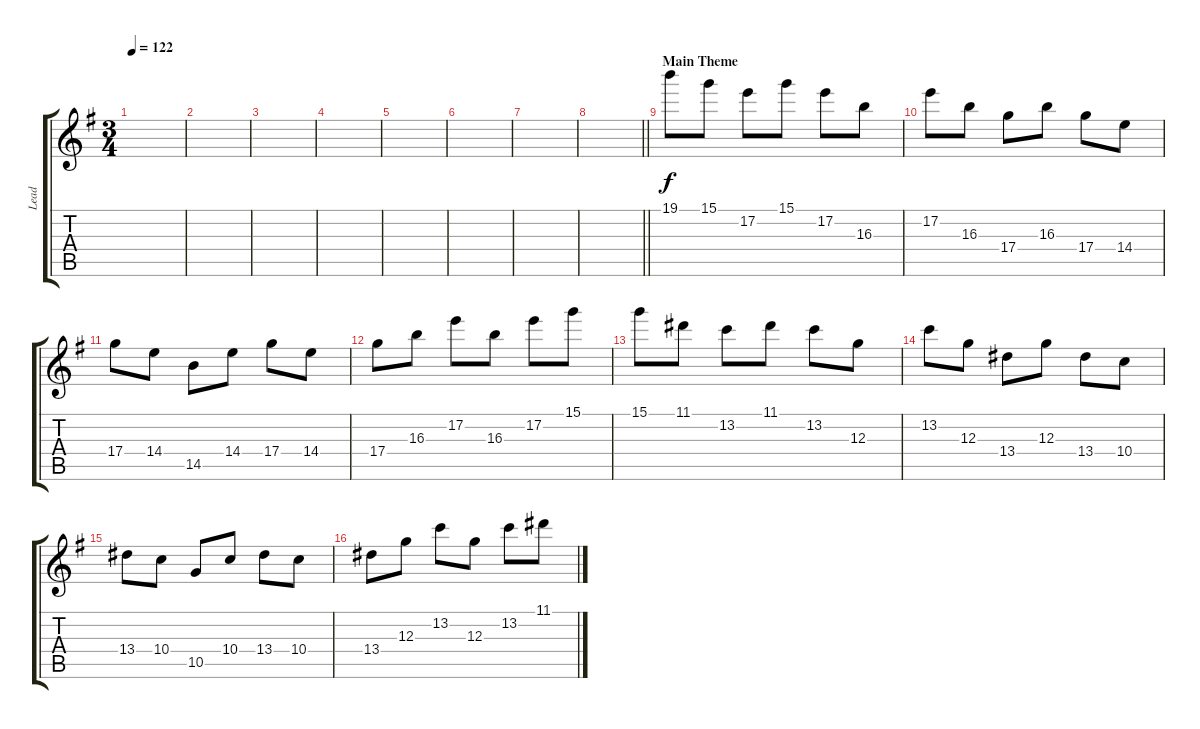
\track ("Lead" "Lead") {instrument overdrivenguitar}
\staff {score tabs}
\tuning (E4 B3 G3 D3 A2 E2) {hide}
\ts (3 4)
\tempo 122
\clef g2
\ks eminor
|
|
|
|
|
|
|
\barLineRight lightlight
|
\section ("" "Main Theme")
19.1.8{volume 10} 15.1.8 17.2.8 15.1.8 17.2.8 16.3.8 |
17.2.8 16.3.8 17.4.8 16.3.8 17.4.8 14.4.8 |
17.4.8 14.4.8 14.5.8 14.4.8 17.4.8 14.4.8 |
17.4.8 16.3.8 17.2.8 16.3.8 17.2.8 15.1.8 |
15.1.8 11.1.8 13.2.8 11.1.8 13.2.8 12.3.8 |
13.2.8 12.3.8 13.4.8 12.3.8 13.4.8 10.4.8 |
13.4.8 10.4.8 10.5.8 10.4.8 13.4.8 10.4.8 |
13.4.8 12.3.8 13.2.8 12.3.8 13.2.8 11.1.8
